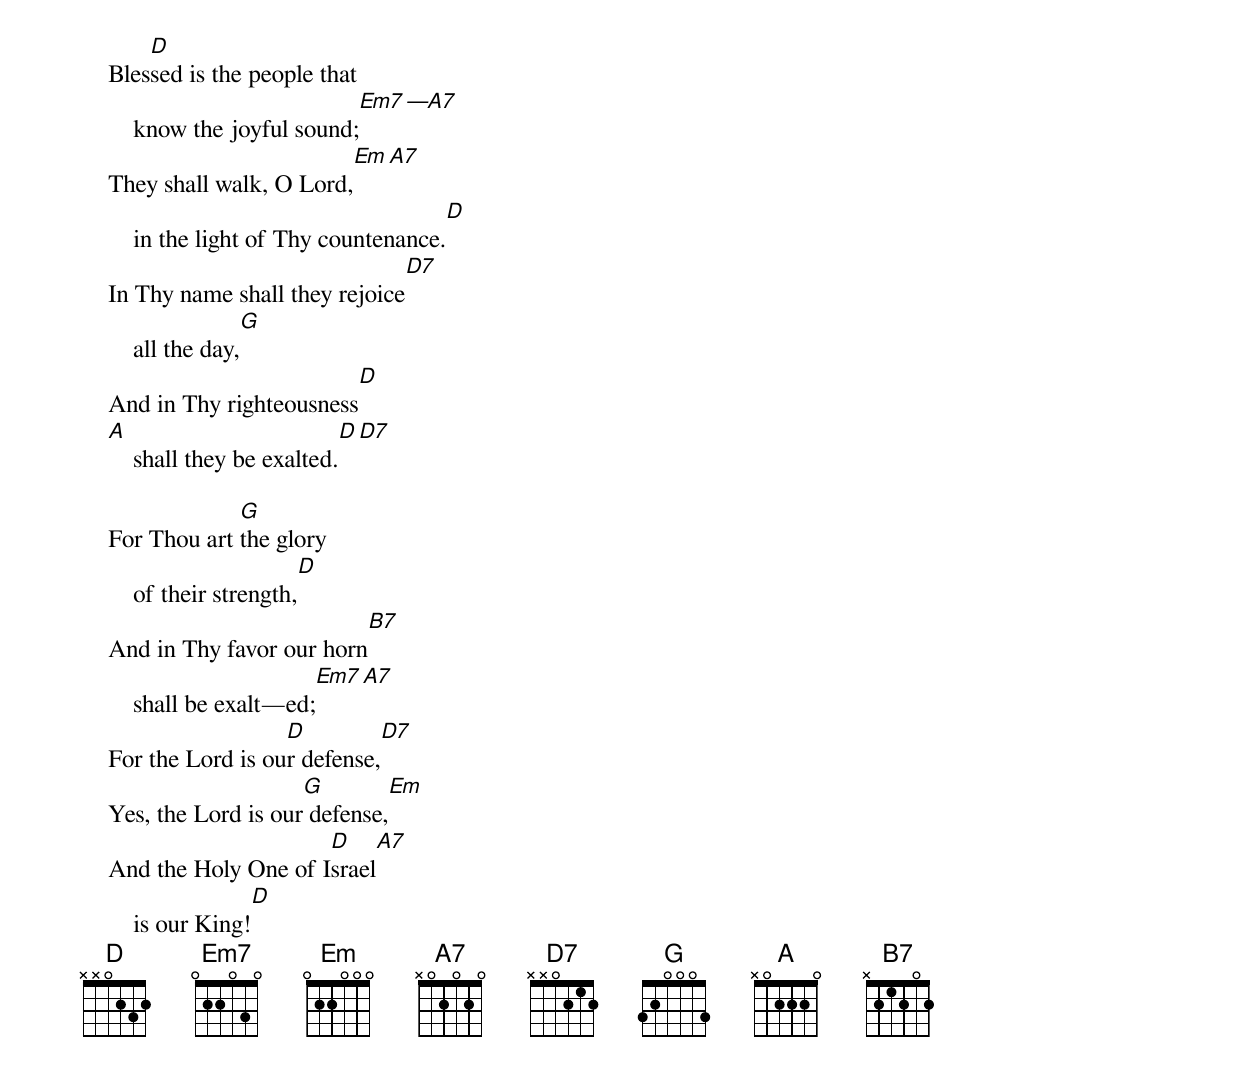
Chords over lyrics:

        D
    Blessed is the people that
                                          Em7  —A7
        know the joyful sound;
                             Em            A7
    They shall walk, O Lord,
                                              D
        in the light of Thy countenance.
                                                         D7
    In Thy name shall they rejoice
                       G
        all the day,
                              D
    And in Thy righteousness
    A                              D  D7
        shall they be exalted.

                 G
    For Thou art the glory
                           D
        of their strength,
                                                   B7
    And in Thy favor our horn
                            Em7  A7
        shall be exalt—ed;
                      D                         D7
    For the Lord is our defense,
                        G                        Em
    Yes, the Lord is our defense,
                         D                  A7
    And the Holy One of Israel
                       D
        is our King!
